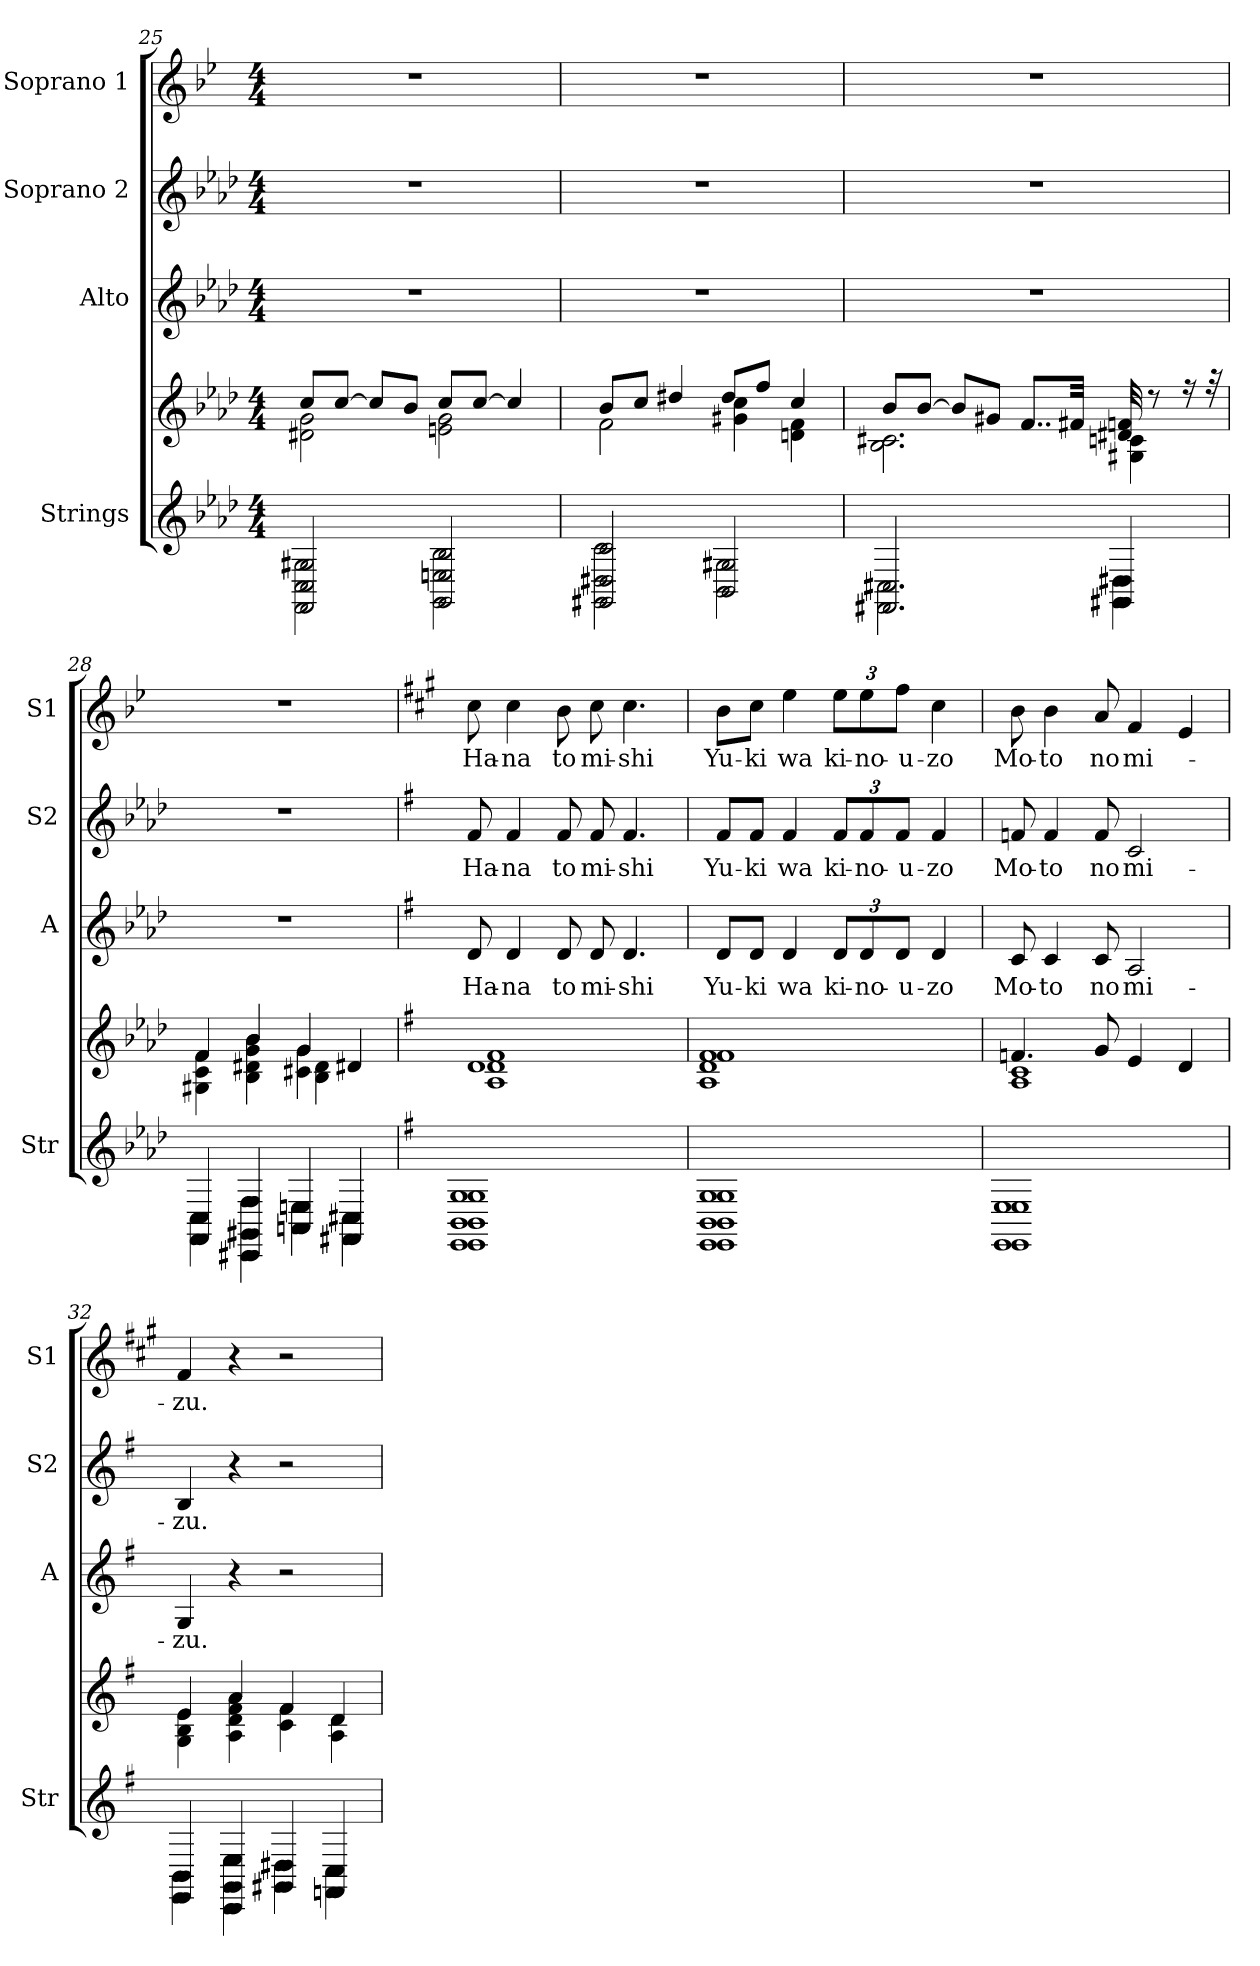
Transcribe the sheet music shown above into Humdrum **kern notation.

**kern	**kern	**kern	**text	**kern	**text	**kern	**text
*part4	*part4	*part3	*part3	*part2	*part2	*part1	*part1
*staff5	*staff4	*staff3	*staff3	*staff2	*staff2	*staff1	*staff1
*I"Strings	*	*I"Alto	*	*I"Soprano 2	*	*I"Soprano 1	*
*I'Str	*	*I'A	*	*I'S2	*	*I'S1	*
*clefG2	*clefG2	*clefG2	*	*clefG2	*	*clefG2	*
*	*	*	*	*	*	*ITrd1c2	*
*k[b-e-a-d-]	*k[b-e-a-d-]	*k[b-e-a-d-]	*	*k[b-e-a-d-]	*	*k[b-e-a-d-]	*
*M4/4	*M4/4	*M4/4	*	*M4/4	*	*M4/4	*
=25	=25	=25	=25	=25	=25	=25	=25
*^	*^	*	*	*	*	*	*
2FF/ 2C/ 2G#X/	2FF\ 2C\ 2G#X\	8cc/L	2d#X\ 2g\	1r	.	1r	.	1r	.
.	.	[8cc/J	.	.	.	.	.	.	.
.	.	8cc/L]	.	.	.	.	.	.	.
.	.	8b-/J	.	.	.	.	.	.	.
2GG/ 2En/ 2B-/	2GG\ 2En\ 2B-\	8cc/L	2en\ 2g\	.	.	.	.	.	.
.	.	[8cc/J	.	.	.	.	.	.	.
.	.	4cc/]	.	.	.	.	.	.	.
=26	=26	=26	=26	=26	=26	=26	=26	=26	=26
2GG#X/ 2D#X/ 2c/	2GG#X\ 2D#X\ 2c\	8b-/L	2f\	1r	.	1r	.	1r	.
.	.	8cc/J	.	.	.	.	.	.	.
.	.	4dd#X/	.	.	.	.	.	.	.
2BB-/ 2G#X/	2BB-\ 2G#X\	8dd#/L	4g#X\ 4cc\	.	.	.	.	.	.
.	.	8ff/J	.	.	.	.	.	.	.
.	.	4cc/	4dn\ 4f\	.	.	.	.	.	.
=27	=27	=27	=27	=27	=27	=27	=27	=27	=27
2.FF#X/ 2.C#X/	2.FF#X\ 2.C#X\	8b-/L	2.B-\ 2.c#X\	1r	.	1r	.	1r	.
.	.	[8b-/J	.	.	.	.	.	.	.
.	.	8b-/L]	.	.	.	.	.	.	.
.	.	8g#X/J	.	.	.	.	.	.	.
.	.	8..f/L	.	.	.	.	.	.	.
.	.	32f#X/Jkk	.	.	.	.	.	.	.
4GG#X/ 4D#X/	4GG#X\ 4D#X\	32d#X/ 32fn/	4G#X\ 4cn\	.	.	.	.	.	.
.	.	8r	.	.	.	.	.	.	.
.	.	16r	.	.	.	.	.	.	.
.	.	32r	.	.	.	.	.	.	.
=28	=28	=28	=28	=28	=28	=28	=28	=28	=28
4FF/ 4C/	4FF\ 4C\	4f/	4G#X\ 4c\ 4f\	1r	.	1r	.	1r	.
4CC#X/ 4GG#X/ 4F/	4CC#X\ 4GG#X\ 4F\	4b-/	4B-\ 4d#X\ 4g\ 4b-\	.	.	.	.	.	.
4AAn/ 4En/	4AAn\ 4En\	4g/	4c#X\ 4g\	.	.	.	.	.	.
4FF#X/ 4C#X/	4FF#X\ 4C#X\	4d#X/	4B-\ 4d#\	.	.	.	.	.	.
=29	=29	=29	=29	=29	=29	=29	=29	=29	=29
*k[f#]	*	*k[f#]	*	*k[f#]	*	*k[f#]	*	*k[f#]	*
!	!	!	!	!	!LO:LY:b	!	!LO:LY:b	!	!
1EE/ 1BB/ 1G/	1EE\ 1BB\ 1G\	1d/	1A\ 1d\ 1f#\	8d	Ha-	8f#	Ha-	8b	Ha-
!	!	!	!	!	!LO:LY:b	!	!LO:LY:b	!	!
.	.	.	.	4d	-na	4f#	-na	4b	-na
!	!	!	!	!	!LO:LY:b	!	!LO:LY:b	!	!
.	.	.	.	8d	to	8f#	to	8a	to
!	!	!	!	!	!LO:LY:b	!	!LO:LY:b	!	!
.	.	.	.	8d	mi-	8f#	mi-	8b	mi-
!	!	!	!	!	!LO:LY:b	!	!LO:LY:b	!	!
.	.	.	.	4.d	-shi	4.f#	-shi	4.b	-shi
=30	=30	=30	=30	=30	=30	=30	=30	=30	=30
!	!	!	!	!	!LO:LY:b	!	!LO:LY:b	!	!
1EE/ 1BB/ 1G/	1EE\ 1BB\ 1G\	1f#/	1A\ 1d\ 1f#\	8dL	Yu-	8f#L	Yu-	8aL	Yu-
!	!	!	!	!	!LO:LY:b	!	!LO:LY:b	!	!
.	.	.	.	8dJ	-ki	8f#J	-ki	8bJ	-ki
!	!	!	!	!	!LO:LY:b	!	!LO:LY:b	!	!
.	.	.	.	4d	wa	4f#	wa	4dd	wa
!	!	!	!	!	!LO:LY:b	!	!LO:LY:b	!	!
.	.	.	.	12dL	ki-	12f#L	ki-	12ddL	ki-
!	!	!	!	!	!LO:LY:b	!	!LO:LY:b	!	!
.	.	.	.	12d	-no-	12f#	-no-	12dd	-no-
!	!	!	!	!	!LO:LY:b	!	!LO:LY:b	!	!
.	.	.	.	12dJ	-u-	12f#J	-u-	12eeJ	-u-
!	!	!	!	!	!LO:LY:b	!	!LO:LY:b	!	!
.	.	.	.	4d	-zo	4f#	-zo	4b	-zo
=31	=31	=31	=31	=31	=31	=31	=31	=31	=31
!	!	!	!	!	!LO:LY:b	!	!LO:LY:b	!	!
1EE/ 1E/	1EE\ 1E\	4.fn/	1A\ 1c\	8c	Mo-	8fn	Mo-	8a	Mo-
!	!	!	!	!	!LO:LY:b	!	!LO:LY:b	!	!
.	.	.	.	4c	-to	4f	-to	4a	-to
!	!	!	!	!	!LO:LY:b	!	!LO:LY:b	!	!
.	.	8g/	.	8c	no	8f	no	8g	no
!	!	!	!	!	!LO:LY:b	!	!LO:LY:b	!	!
.	.	4e/	.	2A	mi-	2c	mi-	4e	mi-
.	.	4d/	.	.	.	.	.	4d	.
=32	=32	=32	=32	=32	=32	=32	=32	=32	=32
!	!	!	!	!	!LO:LY:b	!	!LO:LY:b	!	!
4EE/ 4BB/	4EE\ 4BB\	4e/	4G\ 4B\ 4e\	4G	-zu.	4B	-zu.	4e	-zu.
4CC/ 4GG/ 4E/	4CC\ 4GG\ 4E\	4a/	4A\ 4d\ 4f#\ 4a\	4r	.	4r	.	4r	.
4GG#X/ 4D#X/	4GG#X\ 4D#X\	4f#/	4c\ 4f#\	2r	.	2r	.	2r	.
4FFn/ 4C/	4FFn\ 4C\	4d/	4A\ 4d\	.	.	.	.	.	.
*v	*v	*	*	*	*	*	*	*	*
*	*v	*v	*	*	*	*	*	*
=	=	=	=	=	=	=	=
*-	*-	*-	*-	*-	*-	*-	*-
